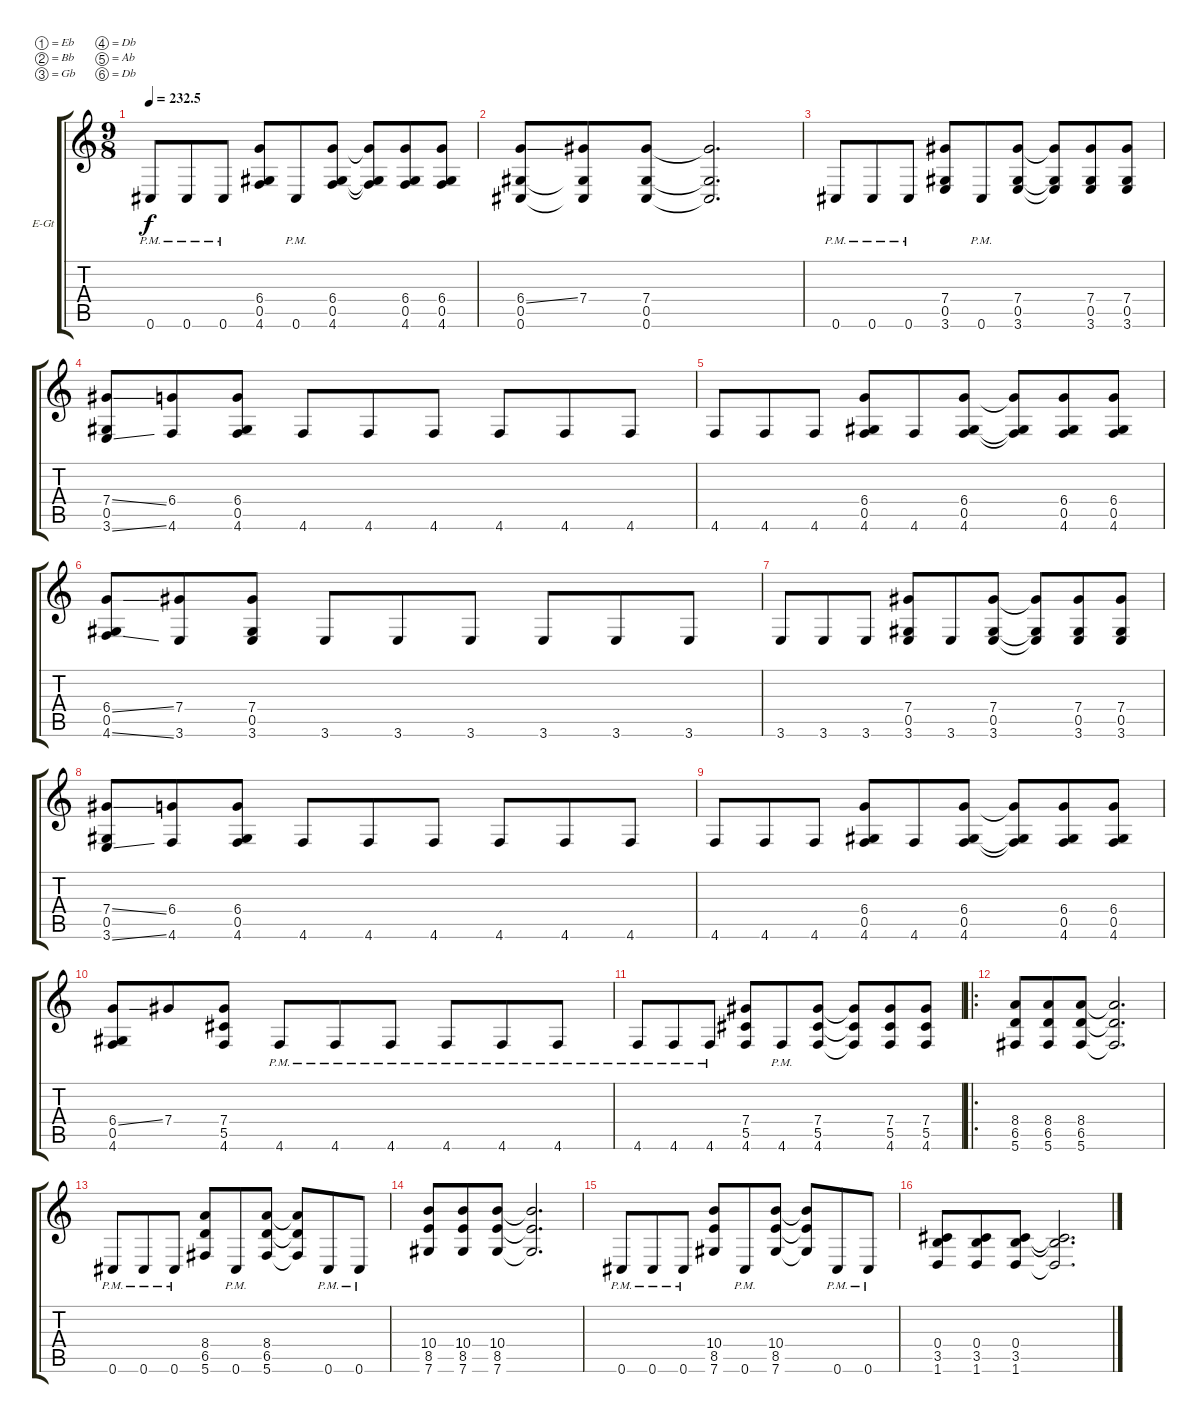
\defaultSystemsLayout 4
\bracketExtendMode groupsimilarinstruments
\firstSystemTrackNameOrientation horizontal
\otherSystemsTrackNameOrientation horizontal
\track ("Daniel Mongrain" "E-Gt") {instrument distortionguitar}
\staff {score tabs}
\tuning (Eb4 Bb3 Gb3 Db3 Ab2 Db2)
\ts (9 8)
\tempo
232.5
\accidentals auto
\clef g2
\ottava regular
\simile none
\ks c
0.6{pm}.8{dy f} 0.6{pm}.8 0.6{pm}.8 (4.6 6.4 0.5).8 0.6{pm}.8 (4.6 6.4 0.5).8 (4.6{t} 6.4{t} 0.5{t}).8 (4.6 6.4 0.5).8 (4.6 6.4 0.5).8 |
(0.6 6.4{ss} 0.5).8 (7.4 0.5{t} 0.6{t}).8 (7.4 0.6 0.5).8 (7.4{t} 0.6{t} 0.5{t}).2{d} |
0.6{pm}.8 0.6{pm}.8 0.6{pm}.8 (7.4 3.6 0.5).8 0.6{pm}.8 (7.4 3.6 0.5).8 (7.4{t} 3.6{t} 0.5{t}).8 (7.4 3.6 0.5).8 (7.4 3.6 0.5).8 |
(3.6{ss} 7.4{ss} 0.5).8 (6.4 4.6).8 (6.4 4.6 0.5).8 4.6.8 4.6.8 4.6.8 4.6.8 4.6.8 4.6.8 |
4.6.8 4.6.8 4.6.8 (4.6 6.4 0.5).8 4.6.8 (4.6 6.4 0.5).8 (4.6{t} 6.4{t} 0.5{t}).8 (4.6 6.4 0.5).8 (4.6 6.4 0.5).8 |
(4.6{ss} 6.4{ss} 0.5).8 (7.4 3.6).8 (7.4 3.6 0.5).8 3.6.8 3.6.8 3.6.8 3.6.8 3.6.8 3.6.8 |
3.6.8 3.6.8 3.6.8 (7.4 3.6 0.5).8 3.6.8 (7.4 3.6 0.5).8 (7.4{t} 3.6{t} 0.5{t}).8 (7.4 3.6 0.5).8 (7.4 3.6 0.5).8 |
(3.6{ss} 7.4{ss} 0.5).8 (6.4 4.6).8 (6.4 4.6 0.5).8 4.6.8 4.6.8 4.6.8 4.6.8 4.6.8 4.6.8 |
4.6.8 4.6.8 4.6.8 (4.6 6.4 0.5).8 4.6.8 (4.6 6.4 0.5).8 (4.6{t} 6.4{t} 0.5{t}).8 (4.6 6.4 0.5).8 (4.6 6.4 0.5).8 |
(4.6 6.4{ss} 0.5).8 7.4.8 (7.4 4.6 5.5).8 4.6{pm}.8 4.6{pm}.8 4.6{pm}.8 4.6{pm}.8 4.6{pm}.8 4.6{pm}.8 |
4.6{pm}.8 4.6{pm}.8 4.6{pm}.8 (7.4 4.6 5.5).8 4.6{pm}.8 (7.4 4.6 5.5).8 (7.4{t} 4.6{t} 5.5{t}).8 (7.4 4.6 5.5).8 (7.4 4.6 5.5).8 |
\ro
(8.4 6.5 5.6).8 (8.4 6.5 5.6).8 (8.4 6.5 5.6).8 (8.4{t} 6.5{t} 5.6{t}).2{d} |
0.6{pm}.8 0.6{pm}.8 0.6{pm}.8 (8.4 6.5 5.6).8 0.6{pm}.8 (8.4 6.5 5.6).8 (8.4{t} 6.5{t} 5.6{t}).8 0.6{pm}.8 0.6{pm}.8 |
(7.6 8.5 10.4).8 (7.6 8.5 10.4).8 (7.6 8.5 10.4).8 (7.6{t} 8.5{t} 10.4{t}).2{d} |
0.6{pm}.8 0.6{pm}.8 0.6{pm}.8 (10.4 8.5 7.6).8 0.6{pm}.8 (10.4 8.5 7.6).8 (10.4{t} 8.5{t} 7.6{t}).8 0.6{pm}.8 0.6{pm}.8 |
(0.4 3.5 1.6).8 (0.4 3.5 1.6).8 (0.4 3.5 1.6).8 (0.4{t} 3.5{t} 1.6{t}).2{d}
